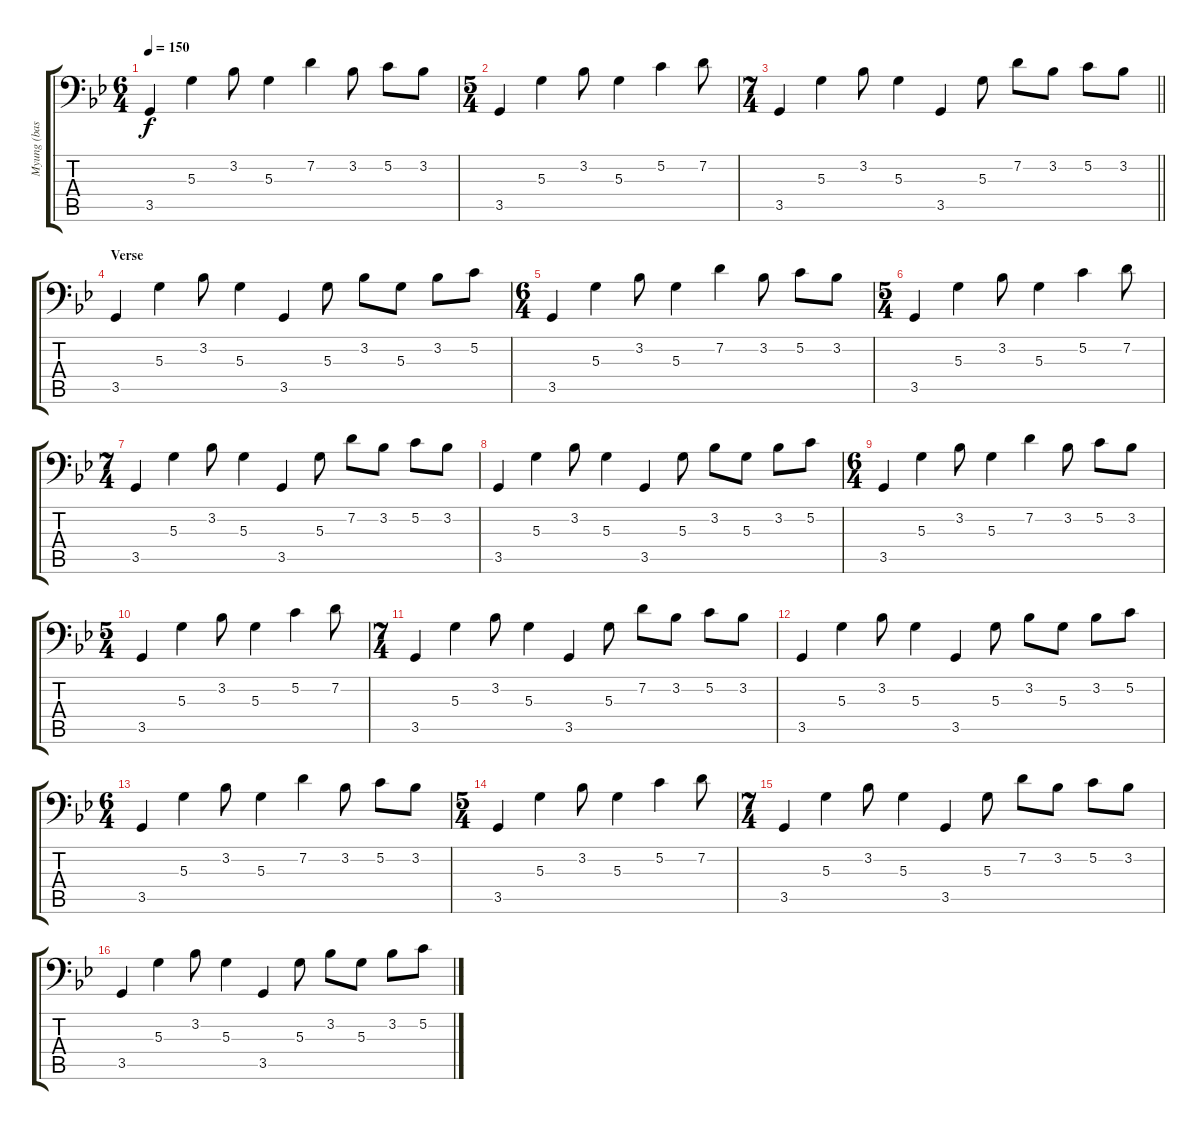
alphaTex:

\track ("Myung (bass)" "Myung (bas") {instrument electricbassfinger}
\staff {score tabs}
\tuning (C3 G2 D2 A1 E1 A0) {hide}
\ts (6 4)
\tempo 150
\clef f4
\ks gminor
3.5.4{dy f} 5.3.4 3.2.8 5.3.4 7.2.4 3.2.8 5.2.8 3.2.8 |
\ts (5 4)
3.5.4 5.3.4 3.2.8 5.3.4 5.2.4 7.2.8 |
\ts (7 4)
\barLineRight lightlight
3.5.4 5.3.4 3.2.8 5.3.4 3.5.4 5.3.8 7.2.8 3.2.8 5.2.8 3.2.8 |
\section ("" "Verse")
3.5.4 5.3.4 3.2.8 5.3.4 3.5.4 5.3.8 3.2.8 5.3.8 3.2.8 5.2.8 |
\ts (6 4)
3.5.4 5.3.4 3.2.8 5.3.4 7.2.4 3.2.8 5.2.8 3.2.8 |
\ts (5 4)
3.5.4 5.3.4 3.2.8 5.3.4 5.2.4 7.2.8 |
\ts (7 4)
3.5.4 5.3.4 3.2.8 5.3.4 3.5.4 5.3.8 7.2.8 3.2.8 5.2.8 3.2.8 |
3.5.4 5.3.4 3.2.8 5.3.4 3.5.4 5.3.8 3.2.8 5.3.8 3.2.8 5.2.8 |
\ts (6 4)
3.5.4 5.3.4 3.2.8 5.3.4 7.2.4 3.2.8 5.2.8 3.2.8 |
\ts (5 4)
3.5.4 5.3.4 3.2.8 5.3.4 5.2.4 7.2.8 |
\ts (7 4)
3.5.4 5.3.4 3.2.8 5.3.4 3.5.4 5.3.8 7.2.8 3.2.8 5.2.8 3.2.8 |
3.5.4 5.3.4 3.2.8 5.3.4 3.5.4 5.3.8 3.2.8 5.3.8 3.2.8 5.2.8 |
\ts (6 4)
3.5.4 5.3.4 3.2.8 5.3.4 7.2.4 3.2.8 5.2.8 3.2.8 |
\ts (5 4)
3.5.4 5.3.4 3.2.8 5.3.4 5.2.4 7.2.8 |
\ts (7 4)
3.5.4 5.3.4 3.2.8 5.3.4 3.5.4 5.3.8 7.2.8 3.2.8 5.2.8 3.2.8 |
3.5.4 5.3.4 3.2.8 5.3.4 3.5.4 5.3.8 3.2.8 5.3.8 3.2.8 5.2.8
